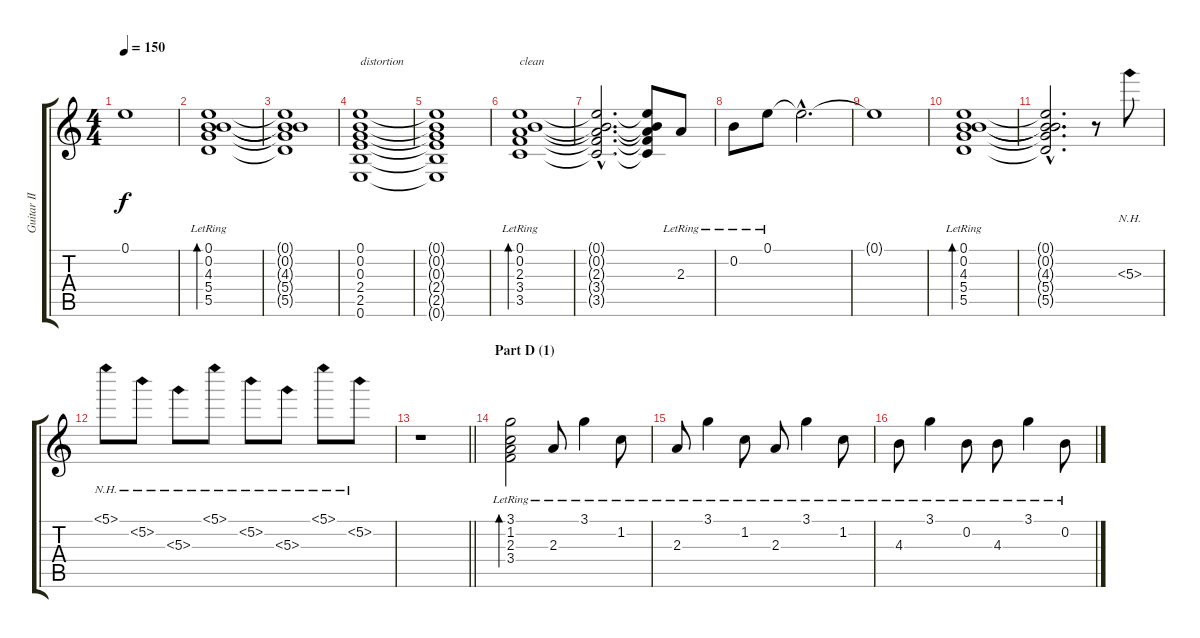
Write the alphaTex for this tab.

\track ("Guitar II (Inoran)" "Guitar II ") {instrument electricguitarclean}
\staff {score tabs}
\tuning (E4 B3 G3 D3 A2 E2) {hide}
\ts (4 4)
\tempo 150
\clef g2
\ks c
0.1{t}.1{dy f} |
(0.1{lr} 0.2{lr} 4.3{lr} 5.4{lr} 5.5{lr}).1{bd 120} |
(0.1{t} 0.2{t} 4.3{t} 5.4{t} 5.5{t}).1 |
(0.1 0.2 0.3 2.4 2.5 0.6).1{txt "distortion" instrument distortionguitar} |
(0.1{t} 0.2{t} 0.3{t} 2.4{t} 2.5{t} 0.6{t}).1 |
(0.1{lr} 0.2{lr} 2.3{lr} 3.4{lr} 3.5{lr}).1{bd 120 txt "clean" instrument electricguitarclean} |
(0.1{hac t} 0.2{hac t} 2.3{hac t} 3.4{hac t} 3.5{hac t}).2{d} (0.1{t} 0.2{t} 2.3{t} 3.4{t} 3.5{t}).8 2.3{lr}.8 |
0.2{lr}.8 0.1{lr}.8 0.1{hac t}.2{d} |
0.1{t}.1 |
(0.1{lr} 0.2{lr} 4.3{lr} 5.4{lr} 5.5{lr}).1{bd 120} |
(0.1{hac t} 0.2{hac t} 4.3{hac t} 5.4{hac t} 5.5{hac t}).2{d} r.8 5.3{nh}.8 |
5.1{nh}.8 5.2{nh}.8 5.3{nh}.8 5.1{nh}.8 5.2{nh}.8 5.3{nh}.8 5.1{nh}.8 5.2{nh}.8 |
\barLineRight lightlight
r.1 |
\section ("" "Part D (1)")
(3.1{lr} 1.2{lr} 2.3{lr} 3.4{lr}).2{bd 120} 2.3{lr}.8 3.1{lr}.4 1.2{lr}.8 |
2.3{lr}.8 3.1{lr}.4 1.2{lr}.8 2.3{lr}.8 3.1{lr}.4 1.2{lr}.8 |
4.3{lr}.8 3.1{lr}.4 0.2{lr}.8 4.3{lr}.8 3.1{lr}.4 0.2{lr}.8
